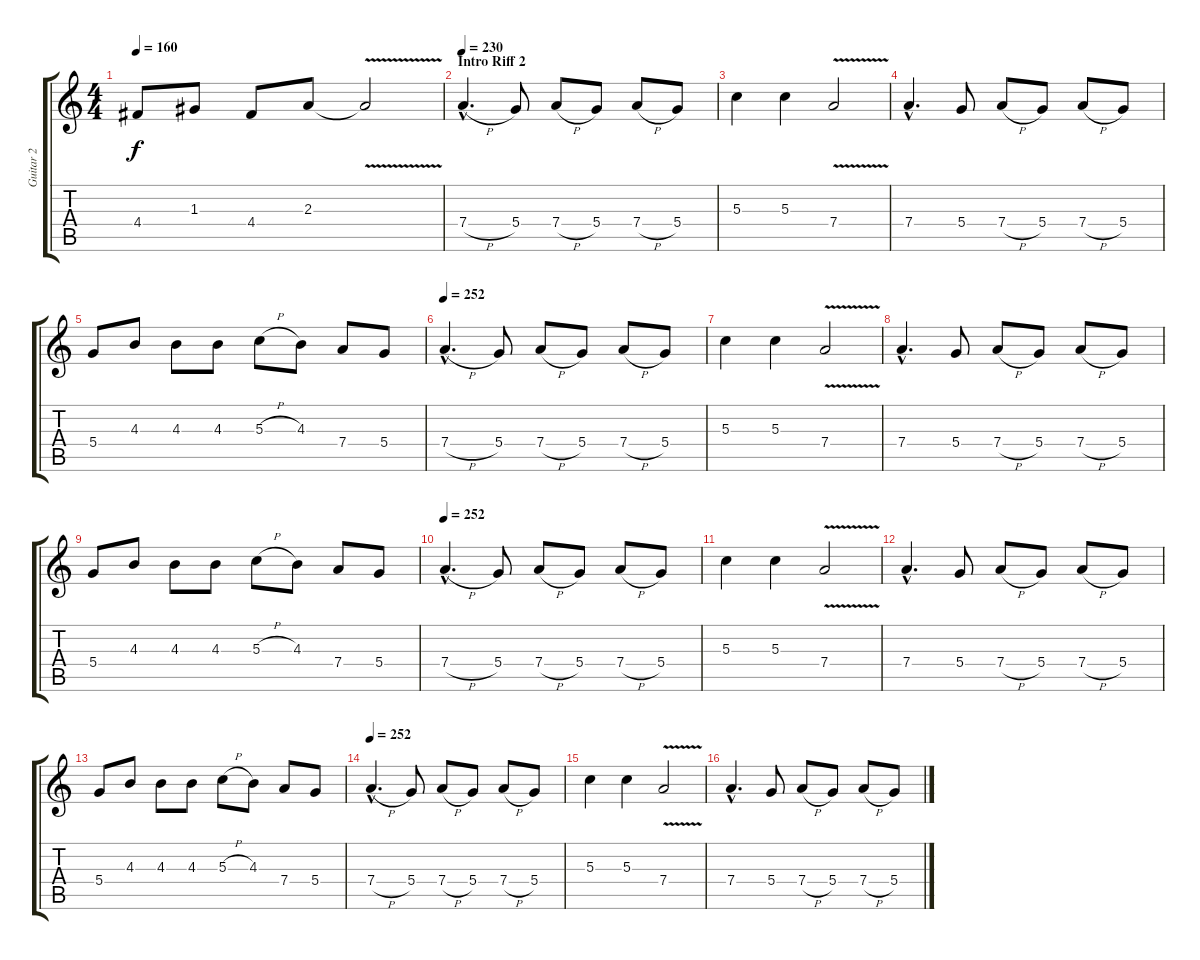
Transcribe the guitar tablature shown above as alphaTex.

\track ("Guitar 2" "Guitar 2") {instrument distortionguitar}
\staff {score tabs}
\tuning (E4 B3 G3 D3 A2 E2) {hide}
\ts (4 4)
\tempo 160
\clef g2
\ks c
4.4.8{dy f} 1.3.8 4.4.8 2.3.8 2.3{v t}.2 |
\section ("" "Intro Riff 2")
\tempo 252
\tempo 230
7.4{h hac}.4{d} 5.4.8 7.4{h}.8 5.4.8 7.4{h}.8 5.4.8 |
5.3.4 5.3.4 7.4{v}.2 |
7.4{hac}.4{d} 5.4.8 7.4{h}.8 5.4.8 7.4{h}.8 5.4.8 |
5.4.8 4.3.8 4.3.8 4.3.8 5.3{h}.8 4.3.8 7.4.8 5.4.8 |
\tempo 252
7.4{h hac}.4{d} 5.4.8 7.4{h}.8 5.4.8 7.4{h}.8 5.4.8 |
5.3.4 5.3.4 7.4{v}.2 |
7.4{hac}.4{d} 5.4.8 7.4{h}.8 5.4.8 7.4{h}.8 5.4.8 |
5.4.8 4.3.8 4.3.8 4.3.8 5.3{h}.8 4.3.8 7.4.8 5.4.8 |
\tempo 252
7.4{h hac}.4{d} 5.4.8 7.4{h}.8 5.4.8 7.4{h}.8 5.4.8 |
5.3.4 5.3.4 7.4{v}.2 |
7.4{hac}.4{d} 5.4.8 7.4{h}.8 5.4.8 7.4{h}.8 5.4.8 |
5.4.8 4.3.8 4.3.8 4.3.8 5.3{h}.8 4.3.8 7.4.8 5.4.8 |
\tempo 252
7.4{h hac}.4{d} 5.4.8 7.4{h}.8 5.4.8 7.4{h}.8 5.4.8 |
5.3.4 5.3.4 7.4{v}.2 |
7.4{hac}.4{d} 5.4.8 7.4{h}.8 5.4.8 7.4{h}.8 5.4.8
